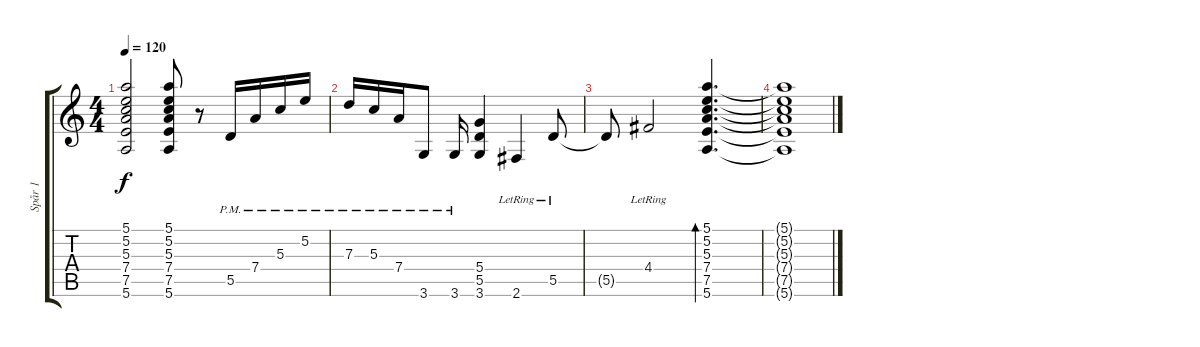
\track ("Spår 1" "Spår 1") {instrument acousticguitarsteel}
\staff {score tabs}
\tuning (E4 B3 G3 D3 A2 E2) {hide}
\ts (4 4)
\tempo 120
\clef g2
\ks c
(5.1 5.2 5.3 7.4 7.5 5.6).2{dy f instrument acousticguitarsteel} (5.1 5.2 5.3 7.4 7.5 5.6).8 r.8 5.5{pm}.16 7.4{pm}.16 5.3{pm}.16 5.2{pm}.16 |
7.3{pm}.16 5.3{pm}.16 7.4{pm}.16 3.6{pm}.8 3.6{pm}.16 (5.4 5.5 3.6).4 2.6{lr}.4 5.5{lr}.8 |
5.5{t}.8 4.4{lr}.2 (5.1 5.2 5.3 7.4 7.5 5.6).4{d bd 480} |
(5.1{t} 5.2{t} 5.3{t} 7.4{t} 7.5{t} 5.6{t}).1
